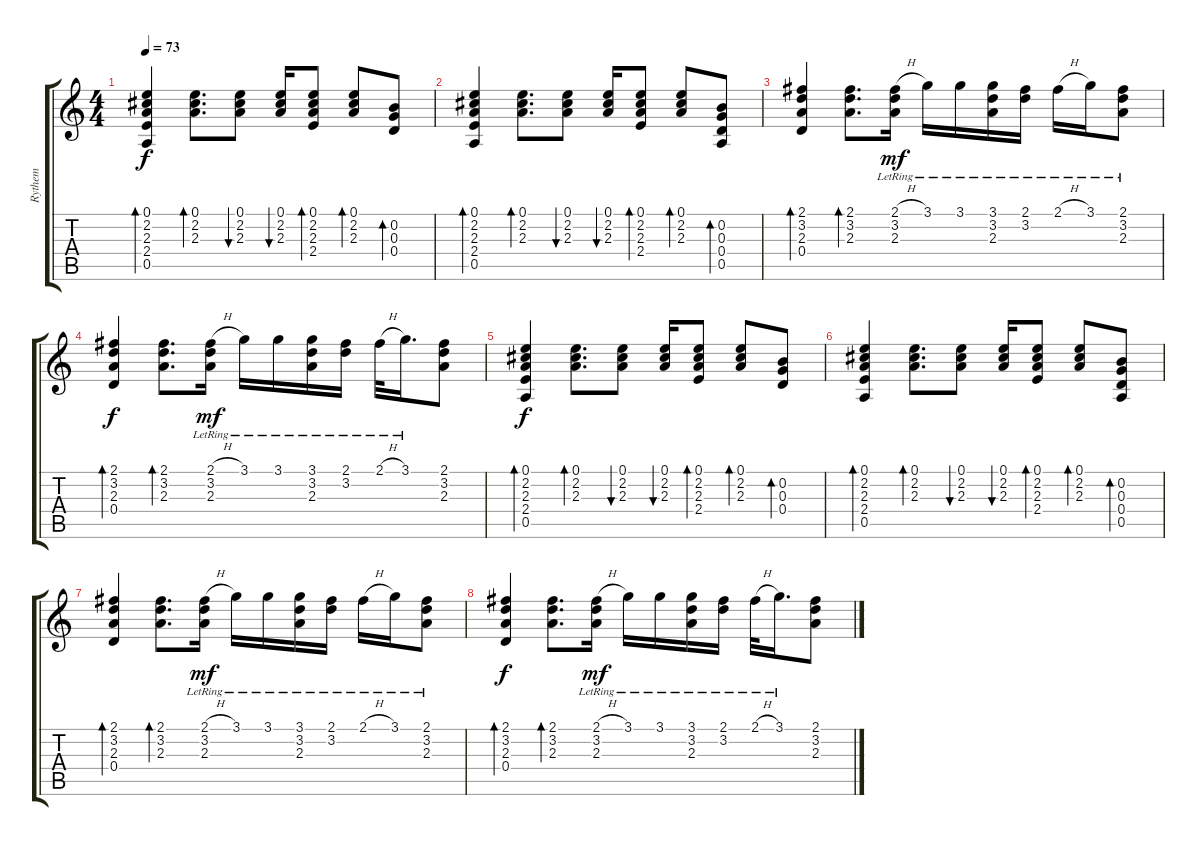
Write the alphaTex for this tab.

\track ("Rythem" "Rythem") {instrument acousticguitarsteel}
\staff {score tabs}
\tuning (E4 B3 G3 D3 A2 E2) {hide}
\ts (4 4)
\tempo 73
\clef g2
\ks c
(0.1 2.2 2.3 2.4 0.5).4{bd 60 dy f} (0.1 2.2 2.3).8{d bd 60} (0.1 2.2 2.3).8{bu 60} (0.1 2.2 2.3).16{bu 60} (0.1 2.2 2.3 2.4).8{bd 60} (0.1 2.2 2.3).8{bd 60} (0.2 0.3 0.4).8{bd 60} |
(0.1 2.2 2.3 2.4 0.5).4{bd 60} (0.1 2.2 2.3).8{d bd 60} (0.1 2.2 2.3).8{bu 60} (0.1 2.2 2.3).16{bu 60} (0.1 2.2 2.3 2.4).8{bd 60} (0.1 2.2 2.3).8{bd 60} (0.2 0.3 0.4 0.5).8{bd 60} |
(2.1 3.2 2.3 0.4).4{bd 60} (2.1 3.2 2.3).8{d bd 60} (2.1{h lr} 3.2{lr} 2.3{lr}).16{dy mf} 3.1{lr}.16 3.1{lr}.16 (3.1{lr} 3.2{lr} 2.3{lr}).16 (2.1{lr} 3.2{lr}).16 2.1{h lr}.16 3.1{lr}.16 (2.1{lr} 3.2{lr} 2.3{lr}).8 |
(2.1 3.2 2.3 0.4).4{bd 60 dy f} (2.1 3.2 2.3).8{d bd 60} (2.1{h lr} 3.2{lr} 2.3{lr}).16{dy mf} 3.1{lr}.16 3.1{lr}.16 (3.1{lr} 3.2{lr} 2.3{lr}).16 (2.1{lr} 3.2{lr}).16 2.1{h lr}.32 3.1{lr}.16{d} (2.1 3.2 2.3).8 |
(0.1 2.2 2.3 2.4 0.5).4{bd 60 dy f} (0.1 2.2 2.3).8{d bd 60} (0.1 2.2 2.3).8{bu 60} (0.1 2.2 2.3).16{bu 60} (0.1 2.2 2.3 2.4).8{bd 60} (0.1 2.2 2.3).8{bd 60} (0.2 0.3 0.4).8{bd 60} |
(0.1 2.2 2.3 2.4 0.5).4{bd 60} (0.1 2.2 2.3).8{d bd 60} (0.1 2.2 2.3).8{bu 60} (0.1 2.2 2.3).16{bu 60} (0.1 2.2 2.3 2.4).8{bd 60} (0.1 2.2 2.3).8{bd 60} (0.2 0.3 0.4 0.5).8{bd 60} |
(2.1 3.2 2.3 0.4).4{bd 60} (2.1 3.2 2.3).8{d bd 60} (2.1{h lr} 3.2{lr} 2.3{lr}).16{dy mf} 3.1{lr}.16 3.1{lr}.16 (3.1{lr} 3.2{lr} 2.3{lr}).16 (2.1{lr} 3.2{lr}).16 2.1{h lr}.16 3.1{lr}.16 (2.1{lr} 3.2{lr} 2.3{lr}).8 |
(2.1 3.2 2.3 0.4).4{bd 60 dy f} (2.1 3.2 2.3).8{d bd 60} (2.1{h lr} 3.2{lr} 2.3{lr}).16{dy mf} 3.1{lr}.16 3.1{lr}.16 (3.1{lr} 3.2{lr} 2.3{lr}).16 (2.1{lr} 3.2{lr}).16 2.1{h lr}.32 3.1{lr}.16{d} (2.1 3.2 2.3).8
